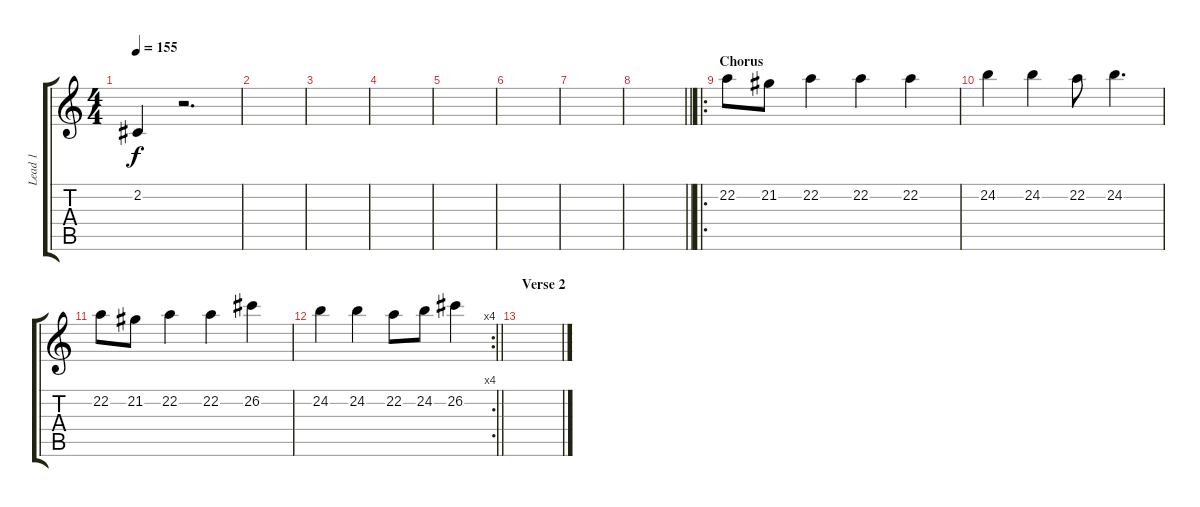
\track ("Lead 1" "Lead 1") {instrument lead1square}
\staff {score tabs}
\tuning (E4 B3 G3 D3 A2 E2) {hide}
\ts (4 4)
\tempo 155
\clef g2
\ks c
2.2{t}.4{dy f} r.2{d} |
|
|
|
|
|
|
\barLineRight lightlight
|
\ro
\section ("" "Chorus")
22.2.8 21.2.8 22.2.4 22.2.4 22.2.4 |
24.2.4 24.2.4 22.2.8 24.2.4{d} |
22.2.8 21.2.8 22.2.4 22.2.4 26.2.4 |
\rc 4
\barLineRight lightlight
24.2.4 24.2.4 22.2.8 24.2.8 26.2.4 |
\section ("" "Verse 2")
